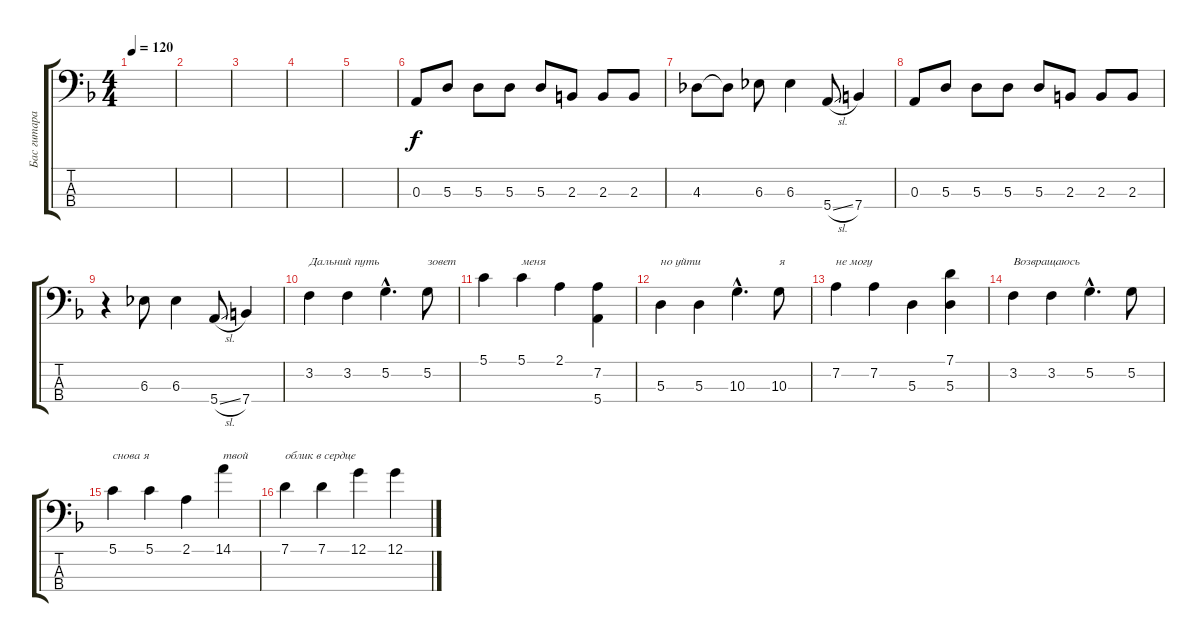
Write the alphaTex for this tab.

\track ("Бас гитара" "Бас гитара") {instrument acousticguitarnylon}
\staff {score tabs}
\tuning (G2 D2 A1 E1) {hide}
\ts (4 4)
\tempo 120
\clef f4
\ks f
|
|
|
|
|
0.3.8{volume 16} 5.3.8 5.3.8 5.3.8 5.3.8 2.3.8 2.3.8 2.3.8 |
4.3.8 4.3{t}.8 6.3.8 6.3.4 5.4{sl}.8 7.4.4 |
0.3.8 5.3.8 5.3.8 5.3.8 5.3.8 2.3.8 2.3.8 2.3.8 |
r.4 6.3.8 6.3.4 5.4{sl}.8 7.4.4 |
3.2.4{txt "Дальний путь" volume 15} 3.2.4 5.2{hac}.4{d} 5.2.8{txt "зовет"} |
5.1.4 5.1.4{txt "меня"} 2.1.4 (7.2 5.4).4 |
5.3.4{txt "но уйти"} 5.3.4 10.3{hac}.4{d} 10.3.8{txt "я"} |
7.2.4{txt "не могу"} 7.2.4 5.3.4 (7.1 5.3).4 |
3.2.4{txt "Возвращаюсь" volume 15} 3.2.4 5.2{hac}.4{d} 5.2.8 |
5.1.4{txt "снова я"} 5.1.4 2.1.4 14.1.4{txt "твой"} |
7.1.4{txt "облик в сердце"} 7.1.4 12.1.4 12.1.4
